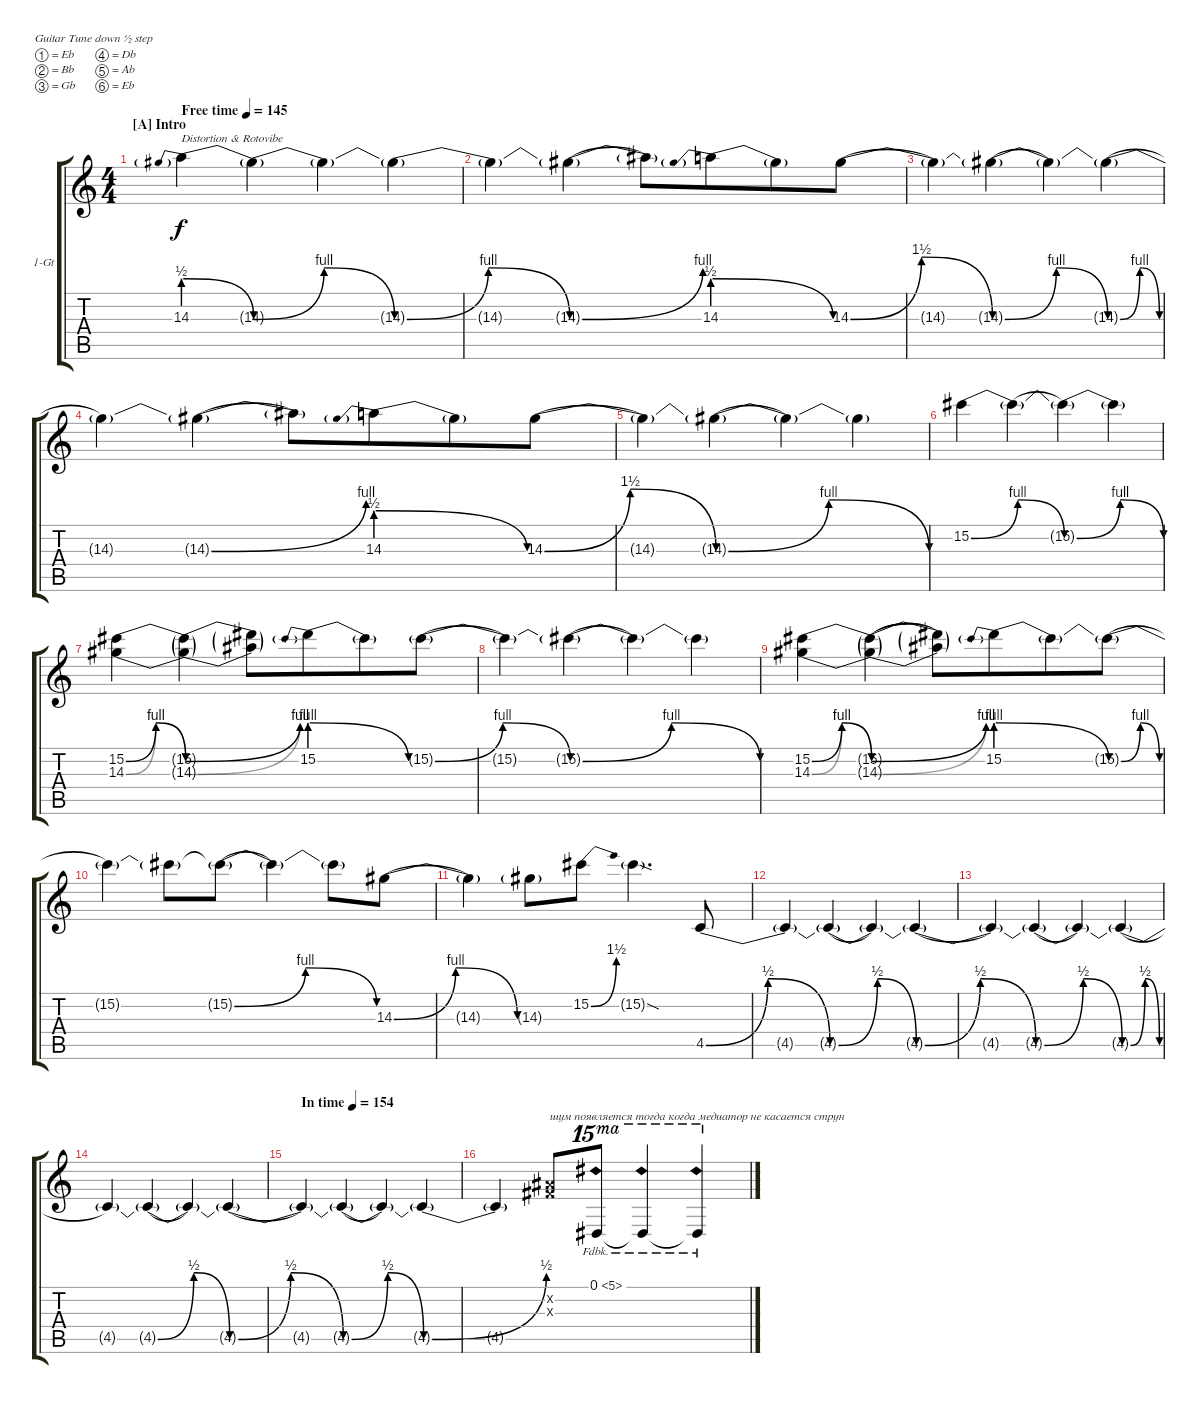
\defaultSystemsLayout 4
\bracketExtendMode groupsimilarinstruments
\firstSystemTrackNameOrientation horizontal
\otherSystemsTrackNameOrientation horizontal
\track ("1 Guitar" "1-Gt") {instrument distortionguitar}
\staff {score tabs}
\tuning (Eb4 Bb3 Gb3 Db3 Ab2 Eb2)
\ts (4 4)
\beaming (8 4 4)
\section ("A" "Intro")
\tempo (145 "Free time")
\clef g2
\scale
1.06936
\ks c
14.3{be (prebendrelease 0 2 15 0)}.4{txt "Distortion & Rotovibe" dy f instrument distortionguitar} 14.3{be (bendrelease 0 0 10.2 4 20.4 4 30 0) t}.4 14.3{t}.4 14.3{be (bendrelease 0 0 10.2 4 20.4 4 30 0) t}.4 |
\scale
0.930643 14.3{t}.4 14.3{be (bend 0 0 15 4) t}.4{legatoorigin} 14.3{t}.8 14.3{be (prebendrelease 0 2 15 0)}.8 14.3{t}.8 14.3{be (bendrelease 0 0 12.6 6 13.2 6 30 0)}.8{legatoorigin} |
\scale
1.03909 14.3{t}.4 14.3{be (bendrelease 0 0 20.4 4 20.4 4 30 0) t}.4{legatoorigin} 14.3{t}.4 14.3{be (bendrelease 0 0 19.8 4 20.4 4 30 0) t}.4{legatoorigin} |
\scale
0.960908 14.3{t}.4 14.3{be (bend 0 0 15 4) t}.4{legatoorigin} 14.3{t}.8 14.3{be (prebendrelease 0 2 15 0)}.8 14.3{t}.8 14.3{be (bendrelease 0 0 19.2 6 20.4 6 30 0)}.8{legatoorigin} |
\scale
1.03909 14.3{t}.4 14.3{be (bendrelease 0 0 19.8 4 20.4 4 30 0) t}.4{legatoorigin} 14.3{t}.4 14.3{t}.4 |
\scale
0.960908 15.2{be (bendrelease 0 0 19.8 4 20.4 4 30 0)}.4 15.2{t}.4{legatoorigin} 15.2{be (bendrelease 0 0 10.2 4 20.4 4 30 0) t}.4 15.2{t}.4 |
\scale
1.03909 (15.2{be (bendrelease 0 0 20.4 4 20.4 4 30 0)} 14.3{be (bendrelease 0 0 19.8 4 20.4 4 30 0)}).4 (15.2{be (bend 0 0 15 4) t} 14.3{be (bend 0 0 15 4) t}).4 (15.2{t} 14.3{t}).8 15.2{be (prebendrelease 0 4 15 0)}.8 15.2{t}.8 15.2{be (bendrelease 0 0 19.8 4 20.4 4 30 0) g}.8{legatoorigin} |
\scale
0.960908 15.2{t}.4 15.2{be (bendrelease 0 0 19.8 4 20.4 4 30 0) t}.4{legatoorigin} 15.2{t}.4 15.2{t}.4 |
\scale
1.03909 (15.2{be (bendrelease 0 0 10.2 4 20.4 4 30 0)} 14.3{be (bendrelease 0 0 10.2 4 20.4 4 30 0)}).4 (15.2{be (bend 0 0 15 4) t} 14.3{be (bend 0 0 15 4) t}).4{legatoorigin} (15.2{t} 14.3{t}).8 15.2{be (prebendrelease 0 4 15 0)}.8 15.2{t}.8 15.2{be (bendrelease 0 0 10.2 4 20.4 4 30 0) t}.8{legatoorigin} |
\scale
0.960908 15.2{t}.4 15.2{t}.8 15.2{be (bendrelease 0 0 10.2 4 20.4 4 30 0) t}.8{legatoorigin} 15.2{t}.4 15.2{t}.8 14.3{be (bendrelease 0 0 10.2 4 20.4 4 30 0)}.8{legatoorigin} |
\scale
1.03909 14.3{t}.4 14.3{g}.8 15.2{be (bend 0 0 15 6)}.8 15.2{sod g}.4{d} 4.5{be (bendrelease 0 0 19.8 2 20.4 2 30 0)}.8 |
\scale
0.960908 4.5{t}.4 4.5{be (bendrelease 0 0 13.2 2 20.4 2 30 0) t}.4{legatoorigin} 4.5{t}.4 4.5{be (bendrelease 0 0 10.799999999999999 2 20.4 2 30 0) t}.4{legatoorigin} |
\scale
1.03909 4.5{t}.4 4.5{be (bendrelease 0 0 12.6 2 20.4 2 30 0) t}.4{legatoorigin} 4.5{t}.4 4.5{be (bendrelease 0 0 12.6 2 20.4 2 30 0) t}.4{legatoorigin} |
\scale
0.960908 4.5{t}.4 4.5{be (bendrelease 0 0 12 2 20.4 2 30 0) t}.4{legatoorigin} 4.5{t}.4 4.5{be (bendrelease 0 0 10.799999999999999 2 20.4 2 30 0) t}.4{legatoorigin} |
\tempo (154 "In time")
\scale
1.03909 4.5{t}.4 4.5{be (bendrelease 0 0 10.799999999999999 2 20.4 2 30 0) t}.4{legatoorigin} 4.5{t}.4 4.5{be (bend 0 0 15 2) t}.4 |
\scale
0.960908 4.5{t}.4 (0.2{x} 0.3{x}).8{txt "шум появляется тогда когда медиатор не касается струн"} 0.1{fh 5}.8{ot 15ma} 0.1{fh 5 t}.4{ot 15ma} 0.1{fh 5 t}.4{ot 15ma}
